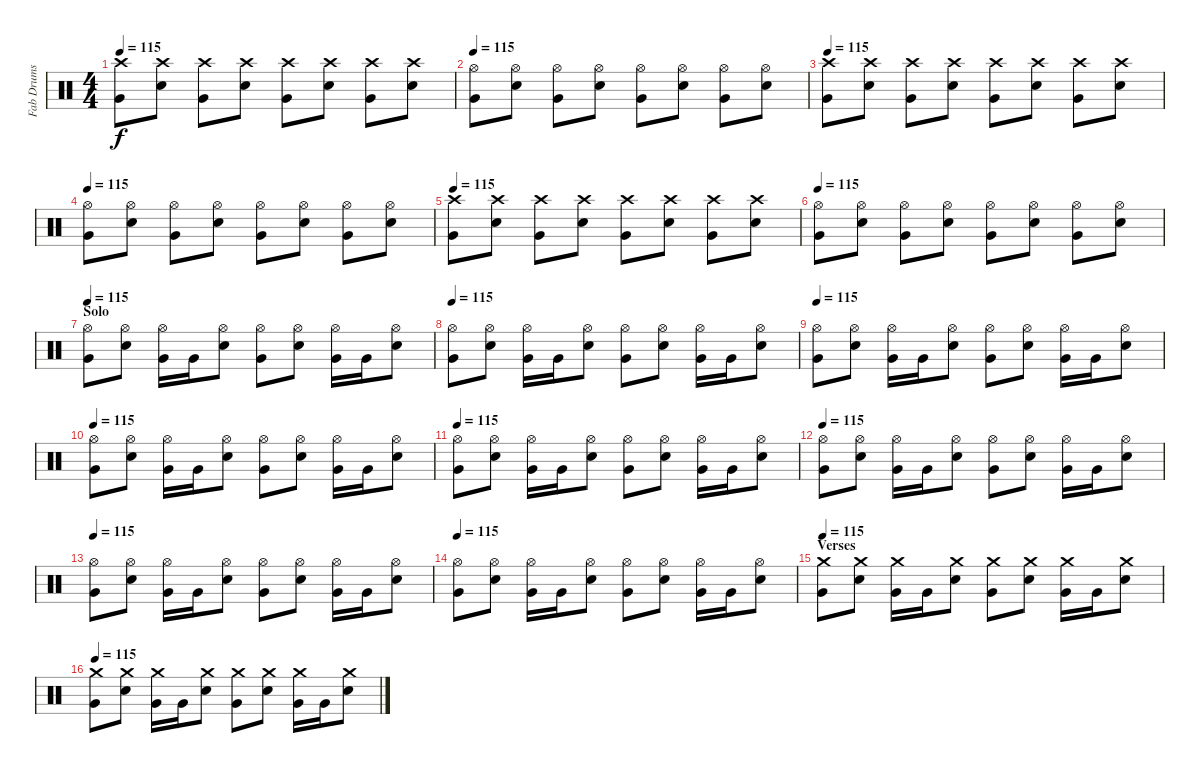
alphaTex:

\track ("Fab Drums" "Fab Drums") {instrument percussion}
\staff {score}
\articulation defaults
\ts (4 4)
\tempo 115
\clef neutral
\ks c
("Very Low Tom (hit)" "Crash high (hit)").8{dy f} ("Electric Snare (hit)" "Crash high (hit)").8 ("Very Low Tom (hit)" "Crash high (hit)").8 ("Electric Snare (hit)" "Crash high (hit)").8 ("Very Low Tom (hit)" "Crash high (hit)").8 ("Electric Snare (hit)" "Crash high (hit)").8 ("Very Low Tom (hit)" "Crash high (hit)").8 ("Electric Snare (hit)" "Crash high (hit)").8 |
\tempo 115
("Very Low Tom (hit)" "Hi-Hat (open)").8 ("Electric Snare (hit)" "Hi-Hat (open)").8 ("Very Low Tom (hit)" "Hi-Hat (open)").8 ("Electric Snare (hit)" "Hi-Hat (open)").8 ("Very Low Tom (hit)" "Hi-Hat (open)").8 ("Electric Snare (hit)" "Hi-Hat (open)").8 ("Very Low Tom (hit)" "Hi-Hat (open)").8 ("Electric Snare (hit)" "Hi-Hat (open)").8 |
\tempo 115
("Very Low Tom (hit)" "Crash high (hit)").8 ("Electric Snare (hit)" "Crash high (hit)").8 ("Very Low Tom (hit)" "Crash high (hit)").8 ("Electric Snare (hit)" "Crash high (hit)").8 ("Very Low Tom (hit)" "Crash high (hit)").8 ("Electric Snare (hit)" "Crash high (hit)").8 ("Very Low Tom (hit)" "Crash high (hit)").8 ("Electric Snare (hit)" "Crash high (hit)").8 |
\tempo 115
("Very Low Tom (hit)" "Hi-Hat (open)").8 ("Electric Snare (hit)" "Hi-Hat (open)").8 ("Very Low Tom (hit)" "Hi-Hat (open)").8 ("Electric Snare (hit)" "Hi-Hat (open)").8 ("Very Low Tom (hit)" "Hi-Hat (open)").8 ("Electric Snare (hit)" "Hi-Hat (open)").8 ("Very Low Tom (hit)" "Hi-Hat (open)").8 ("Electric Snare (hit)" "Hi-Hat (open)").8 |
\tempo 115
("Very Low Tom (hit)" "Crash high (hit)").8 ("Electric Snare (hit)" "Crash high (hit)").8 ("Very Low Tom (hit)" "Crash high (hit)").8 ("Electric Snare (hit)" "Crash high (hit)").8 ("Very Low Tom (hit)" "Crash high (hit)").8 ("Electric Snare (hit)" "Crash high (hit)").8 ("Very Low Tom (hit)" "Crash high (hit)").8 ("Electric Snare (hit)" "Crash high (hit)").8 |
\tempo 115
("Very Low Tom (hit)" "Hi-Hat (open)").8 ("Electric Snare (hit)" "Hi-Hat (open)").8 ("Very Low Tom (hit)" "Hi-Hat (open)").8 ("Electric Snare (hit)" "Hi-Hat (open)").8 ("Very Low Tom (hit)" "Hi-Hat (open)").8 ("Electric Snare (hit)" "Hi-Hat (open)").8 ("Very Low Tom (hit)" "Hi-Hat (open)").8 ("Electric Snare (hit)" "Hi-Hat (open)").8 |
\section ("" "Solo")
\tempo 115
("Very Low Tom (hit)" "Hi-Hat (open)").8 ("Electric Snare (hit)" "Hi-Hat (open)").8 ("Very Low Tom (hit)" "Hi-Hat (open)").16 "Very Low Tom (hit)".16 ("Electric Snare (hit)" "Hi-Hat (open)").8 ("Very Low Tom (hit)" "Hi-Hat (open)").8 ("Electric Snare (hit)" "Hi-Hat (open)").8 ("Very Low Tom (hit)" "Hi-Hat (open)").16 "Very Low Tom (hit)".16 ("Electric Snare (hit)" "Hi-Hat (open)").8 |
\tempo 115
("Very Low Tom (hit)" "Hi-Hat (open)").8 ("Electric Snare (hit)" "Hi-Hat (open)").8 ("Very Low Tom (hit)" "Hi-Hat (open)").16 "Very Low Tom (hit)".16 ("Electric Snare (hit)" "Hi-Hat (open)").8 ("Very Low Tom (hit)" "Hi-Hat (open)").8 ("Electric Snare (hit)" "Hi-Hat (open)").8 ("Very Low Tom (hit)" "Hi-Hat (open)").16 "Very Low Tom (hit)".16 ("Electric Snare (hit)" "Hi-Hat (open)").8 |
\tempo 115
("Very Low Tom (hit)" "Hi-Hat (open)").8 ("Electric Snare (hit)" "Hi-Hat (open)").8 ("Very Low Tom (hit)" "Hi-Hat (open)").16 "Very Low Tom (hit)".16 ("Electric Snare (hit)" "Hi-Hat (open)").8 ("Very Low Tom (hit)" "Hi-Hat (open)").8 ("Electric Snare (hit)" "Hi-Hat (open)").8 ("Very Low Tom (hit)" "Hi-Hat (open)").16 "Very Low Tom (hit)".16 ("Electric Snare (hit)" "Hi-Hat (open)").8 |
\tempo 115
("Very Low Tom (hit)" "Hi-Hat (open)").8 ("Electric Snare (hit)" "Hi-Hat (open)").8 ("Very Low Tom (hit)" "Hi-Hat (open)").16 "Very Low Tom (hit)".16 ("Electric Snare (hit)" "Hi-Hat (open)").8 ("Very Low Tom (hit)" "Hi-Hat (open)").8 ("Electric Snare (hit)" "Hi-Hat (open)").8 ("Very Low Tom (hit)" "Hi-Hat (open)").16 "Very Low Tom (hit)".16 ("Electric Snare (hit)" "Hi-Hat (open)").8 |
\tempo 115
("Very Low Tom (hit)" "Hi-Hat (open)").8 ("Electric Snare (hit)" "Hi-Hat (open)").8 ("Very Low Tom (hit)" "Hi-Hat (open)").16 "Very Low Tom (hit)".16 ("Electric Snare (hit)" "Hi-Hat (open)").8 ("Very Low Tom (hit)" "Hi-Hat (open)").8 ("Electric Snare (hit)" "Hi-Hat (open)").8 ("Very Low Tom (hit)" "Hi-Hat (open)").16 "Very Low Tom (hit)".16 ("Electric Snare (hit)" "Hi-Hat (open)").8 |
\tempo 115
("Very Low Tom (hit)" "Hi-Hat (open)").8 ("Electric Snare (hit)" "Hi-Hat (open)").8 ("Very Low Tom (hit)" "Hi-Hat (open)").16 "Very Low Tom (hit)".16 ("Electric Snare (hit)" "Hi-Hat (open)").8 ("Very Low Tom (hit)" "Hi-Hat (open)").8 ("Electric Snare (hit)" "Hi-Hat (open)").8 ("Very Low Tom (hit)" "Hi-Hat (open)").16 "Very Low Tom (hit)".16 ("Electric Snare (hit)" "Hi-Hat (open)").8 |
\tempo 115
("Very Low Tom (hit)" "Hi-Hat (open)").8 ("Electric Snare (hit)" "Hi-Hat (open)").8 ("Very Low Tom (hit)" "Hi-Hat (open)").16 "Very Low Tom (hit)".16 ("Electric Snare (hit)" "Hi-Hat (open)").8 ("Very Low Tom (hit)" "Hi-Hat (open)").8 ("Electric Snare (hit)" "Hi-Hat (open)").8 ("Very Low Tom (hit)" "Hi-Hat (open)").16 "Very Low Tom (hit)".16 ("Electric Snare (hit)" "Hi-Hat (open)").8 |
\tempo 115
("Very Low Tom (hit)" "Hi-Hat (open)").8 ("Electric Snare (hit)" "Hi-Hat (open)").8 ("Very Low Tom (hit)" "Hi-Hat (open)").16 "Very Low Tom (hit)".16 ("Electric Snare (hit)" "Hi-Hat (open)").8 ("Very Low Tom (hit)" "Hi-Hat (open)").8 ("Electric Snare (hit)" "Hi-Hat (open)").8 ("Very Low Tom (hit)" "Hi-Hat (open)").16 "Very Low Tom (hit)".16 ("Electric Snare (hit)" "Hi-Hat (open)").8 |
\section ("" "Verses")
\tempo 115
("Very Low Tom (hit)" "Crash medium (hit)").8 ("Electric Snare (hit)" "Crash medium (hit)").8 ("Very Low Tom (hit)" "Crash medium (hit)").16 "Very Low Tom (hit)".16 ("Electric Snare (hit)" "Crash medium (hit)").8 ("Very Low Tom (hit)" "Crash medium (hit)").8 ("Electric Snare (hit)" "Crash medium (hit)").8 ("Very Low Tom (hit)" "Crash medium (hit)").16 "Very Low Tom (hit)".16 ("Electric Snare (hit)" "Crash medium (hit)").8 |
\tempo 115
("Very Low Tom (hit)" "Crash medium (hit)").8 ("Electric Snare (hit)" "Crash medium (hit)").8 ("Very Low Tom (hit)" "Crash medium (hit)").16 "Very Low Tom (hit)".16 ("Electric Snare (hit)" "Crash medium (hit)").8 ("Very Low Tom (hit)" "Crash medium (hit)").8 ("Electric Snare (hit)" "Crash medium (hit)").8 ("Very Low Tom (hit)" "Crash medium (hit)").16 "Very Low Tom (hit)".16 ("Electric Snare (hit)" "Crash medium (hit)").8
